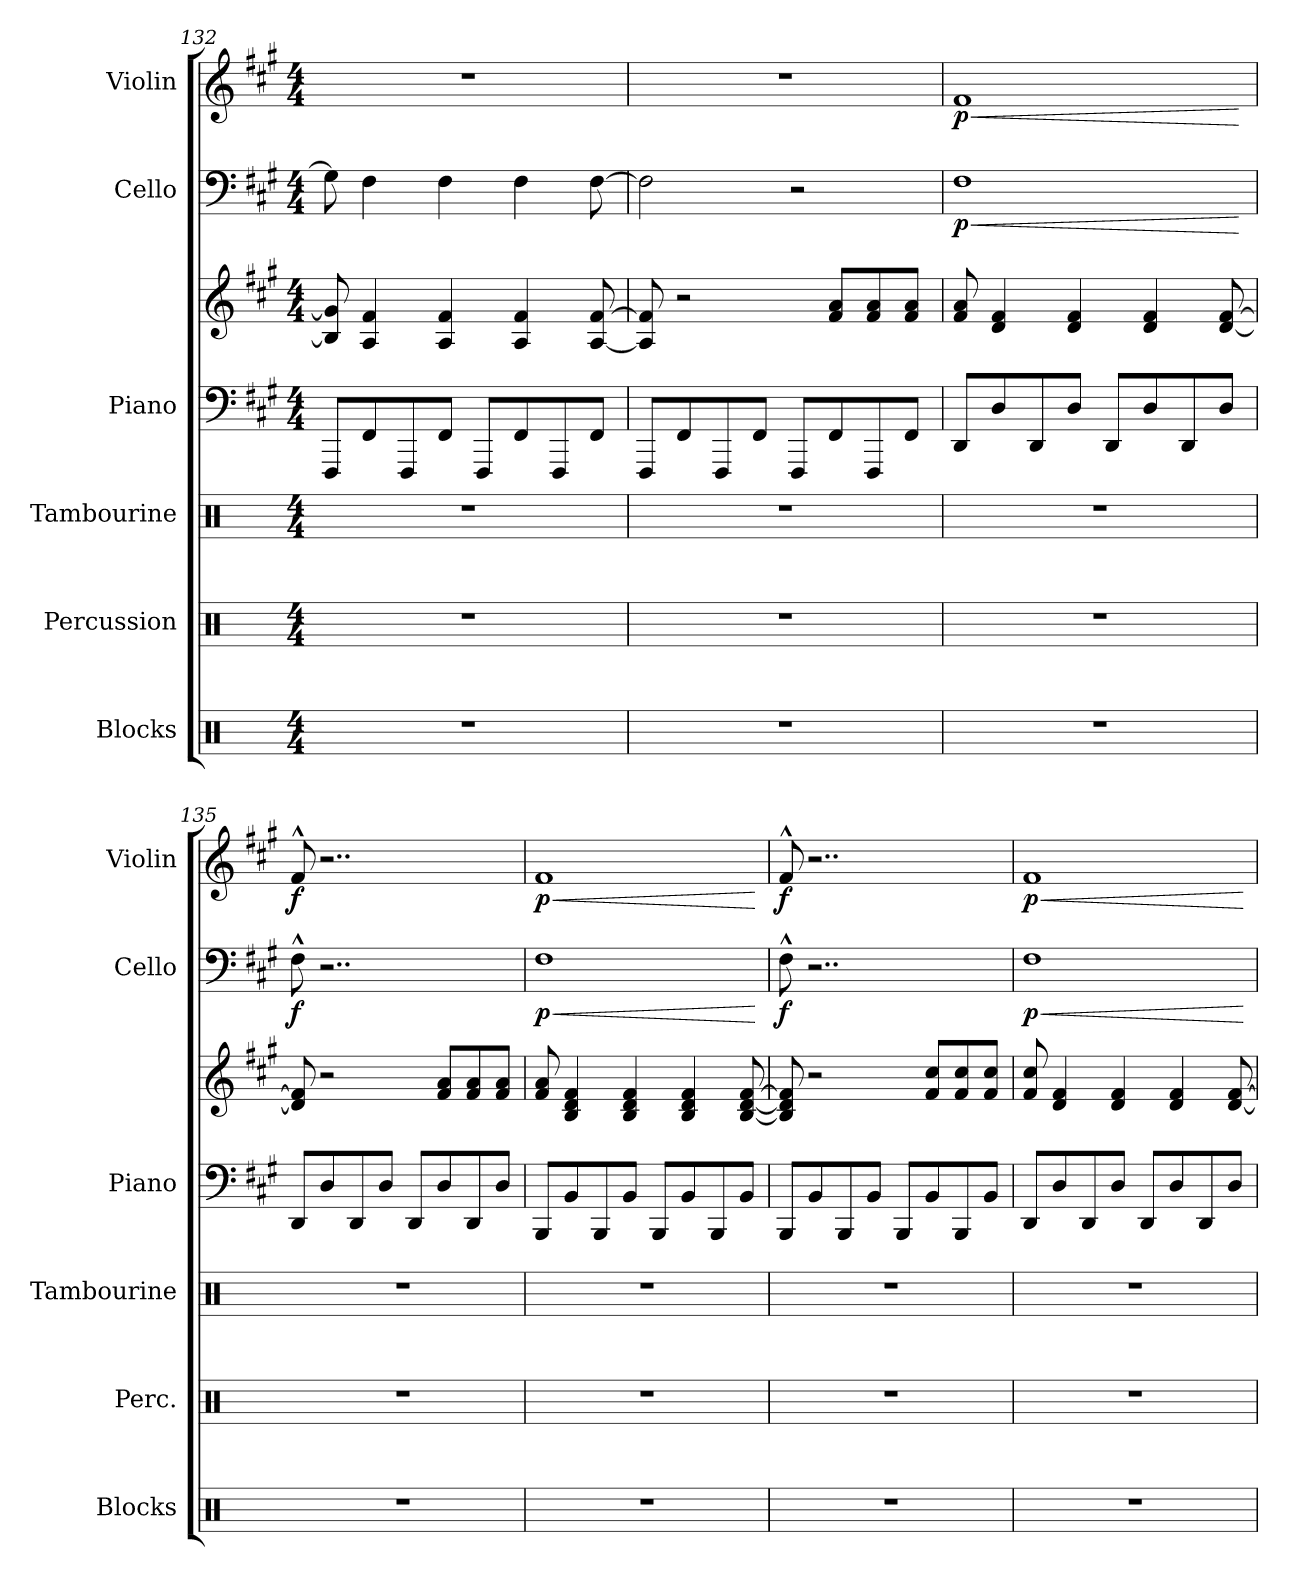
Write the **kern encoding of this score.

**kern	**kern	**kern	**kern	**kern	**kern	**dynam	**kern	**dynam
*part6	*part5	*part4	*part3	*part3	*part2	*part2	*part1	*part1
*staff7	*staff6	*staff5	*staff4	*staff3	*staff2	*staff2	*staff1	*staff1
*I"Blocks	*I"Percussion	*I"Tambourine	*I"Piano	*	*I"Cello	*	*I"Violin	*
*I'Blocks	*I'Perc.	*I'Tambourine	*I'Piano	*	*I'Cello	*	*I'Violin	*
*clefX	*clefX	*clefX	*clefF4	*clefG2	*clefF4	*	*clefG2	*
*k[]	*k[]	*k[]	*k[f#c#g#]	*k[f#c#g#]	*k[f#c#g#]	*	*k[f#c#g#]	*
*M4/4	*M4/4	*M4/4	*M4/4	*M4/4	*M4/4	*	*M4/4	*
=132	=132	=132	=132	=132	=132	=132	=132	=132
1r	1r	1r	8FFF#/L	8B/] 8g#/]	8G#\]	.	1r	.
.	.	.	8FF#/	4A/ 4f#/	4F#\	.	.	.
.	.	.	8FFF#/	.	.	.	.	.
.	.	.	8FF#/J	4A/ 4f#/	4F#\	.	.	.
.	.	.	8FFF#/L	.	.	.	.	.
.	.	.	8FF#/	4A/ 4f#/	4F#\	.	.	.
.	.	.	8FFF#/	.	.	.	.	.
.	.	.	8FF#/J	[8A/ [8f#/	[8F#\	.	.	.
=133	=133	=133	=133	=133	=133	=133	=133	=133
1r	1r	1r	8FFF#/L	8A/] 8f#/]	2F#\]	.	1r	.
.	.	.	8FF#/	2r	.	.	.	.
.	.	.	8FFF#/	.	.	.	.	.
.	.	.	8FF#/J	.	.	.	.	.
.	.	.	8FFF#/L	.	2r	.	.	.
.	.	.	8FF#/	8f#/ 8a/L	.	.	.	.
.	.	.	8FFF#/	8f#/ 8a/	.	.	.	.
.	.	.	8FF#/J	8f#/ 8a/J	.	.	.	.
!!LO:LB:g=z
=134	=134	=134	=134	=134	=134	=134	=134	=134
!	!	!	!	!	!	!LO:HP:b	!	!LO:HP:b
!	!	!	!	!	!	!LO:DY:n=1:b	!	!LO:DY:n=1:b
1r	1r	1r	8DD/L	8f#/ 8a/	1F#	< p	1f#	< p
.	.	.	8D/	4d/ 4f#/	.	.	.	.
.	.	.	8DD/	.	.	.	.	.
.	.	.	8D/J	4d/ 4f#/	.	.	.	.
.	.	.	8DD/L	.	.	.	.	.
.	.	.	8D/	4d/ 4f#/	.	.	.	.
.	.	.	8DD/	.	.	.	.	.
.	.	.	8D/J	[8d/ [8f#/	.	.	.	.
.	.	.	.	.	.	[	.	[
=135	=135	=135	=135	=135	=135	=135	=135	=135
!	!	!	!	!	!	!LO:DY:b	!	!LO:DY:b
1r	1r	1r	8DD/L	8d/] 8f#/]	8F#^^\	f	8f#^^/	f
.	.	.	8D/	2r	2..r	.	2..r	.
.	.	.	8DD/	.	.	.	.	.
.	.	.	8D/J	.	.	.	.	.
.	.	.	8DD/L	.	.	.	.	.
.	.	.	8D/	8f#/ 8a/L	.	.	.	.
.	.	.	8DD/	8f#/ 8a/	.	.	.	.
.	.	.	8D/J	8f#/ 8a/J	.	.	.	.
=136	=136	=136	=136	=136	=136	=136	=136	=136
!	!	!	!	!	!	!LO:HP:b	!	!LO:HP:b
!	!	!	!	!	!	!LO:DY:n=1:b	!	!LO:DY:n=1:b
1r	1r	1r	8BBB/L	8f#/ 8a/	1F#	< p	1f#	< p
.	.	.	8BB/	4B/ 4d/ 4f#/	.	.	.	.
.	.	.	8BBB/	.	.	.	.	.
.	.	.	8BB/J	4B/ 4d/ 4f#/	.	.	.	.
.	.	.	8BBB/L	.	.	.	.	.
.	.	.	8BB/	4B/ 4d/ 4f#/	.	.	.	.
.	.	.	8BBB/	.	.	.	.	.
.	.	.	8BB/J	[8B/ [8d/ [8f#/	.	.	.	.
.	.	.	.	.	.	[	.	[
=137	=137	=137	=137	=137	=137	=137	=137	=137
!	!	!	!	!	!	!LO:DY:b	!	!LO:DY:b
1r	1r	1r	8BBB/L	8B/] 8d/] 8f#/]	8F#^^\	f	8f#^^/	f
.	.	.	8BB/	2r	2..r	.	2..r	.
.	.	.	8BBB/	.	.	.	.	.
.	.	.	8BB/J	.	.	.	.	.
.	.	.	8BBB/L	.	.	.	.	.
.	.	.	8BB/	8f#/ 8cc#/L	.	.	.	.
.	.	.	8BBB/	8f#/ 8cc#/	.	.	.	.
.	.	.	8BB/J	8f#/ 8cc#/J	.	.	.	.
!!LO:LB:g=z
=138	=138	=138	=138	=138	=138	=138	=138	=138
!	!	!	!	!	!	!LO:HP:b	!	!LO:HP:b
!	!	!	!	!	!	!LO:DY:n=1:b	!	!LO:DY:n=1:b
1r	1r	1r	8DD/L	8f#/ 8cc#/	1F#	< p	1f#	< p
.	.	.	8D/	4d/ 4f#/	.	.	.	.
.	.	.	8DD/	.	.	.	.	.
.	.	.	8D/J	4d/ 4f#/	.	.	.	.
.	.	.	8DD/L	.	.	.	.	.
.	.	.	8D/	4d/ 4f#/	.	.	.	.
.	.	.	8DD/	.	.	.	.	.
.	.	.	8D/J	[8d/ [8f#/	.	.	.	.
.	.	.	.	.	.	[	.	[
=	=	=	=	=	=	=	=	=
*-	*-	*-	*-	*-	*-	*-	*-	*-
